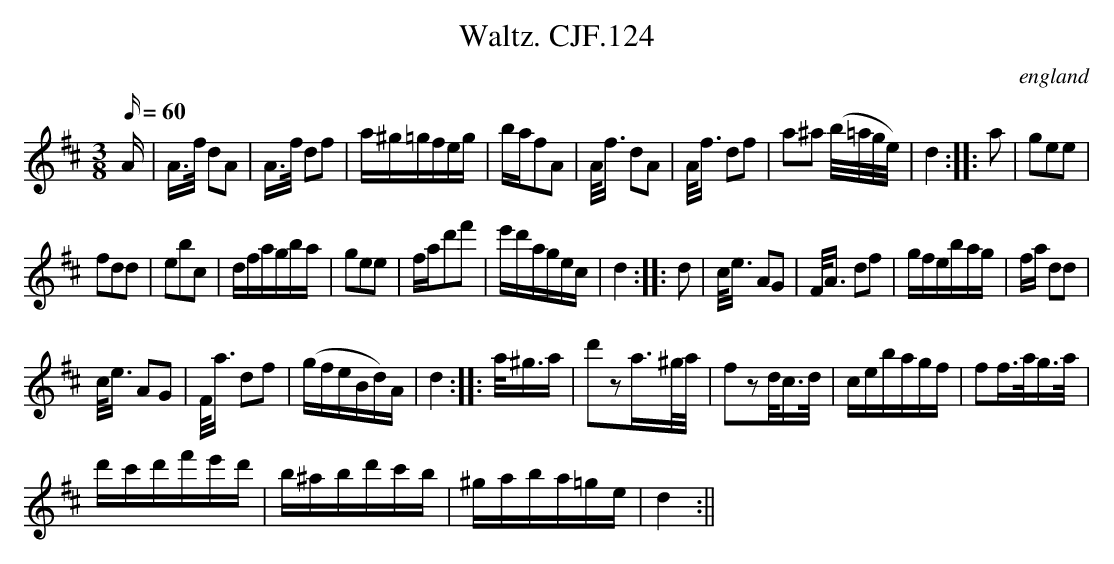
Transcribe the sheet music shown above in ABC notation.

X:1
T:Waltz. CJF.124
O:england
M:3/8
L:1/16
Q:60
K:D
A|A>f d2A2|A>f d2f2|a^g=gfeg|baf2A2|A<f d2A2|\
A<f d2f2|a2^a2 (b/=a/g/e/)|d4:||:a2|g2e2e2|
f2d2d2|e2b2c2|dfagba|g2e2e2|fad'2f'2|e'd'agec|\
d4:||:d2|c<e A2G2|F<A d2f2|gfebag|fa d2d2|
c<e A2G2|F<a d2f2|(gfeBd)A|d4:||:a<^ga|d'2z2a>^ga/|\
f2z2d<cd/|cebagf|f2f>ag>a|
d'c'd'f'e'd'|b^abd'c'b|^gaba=ge|d4:||
